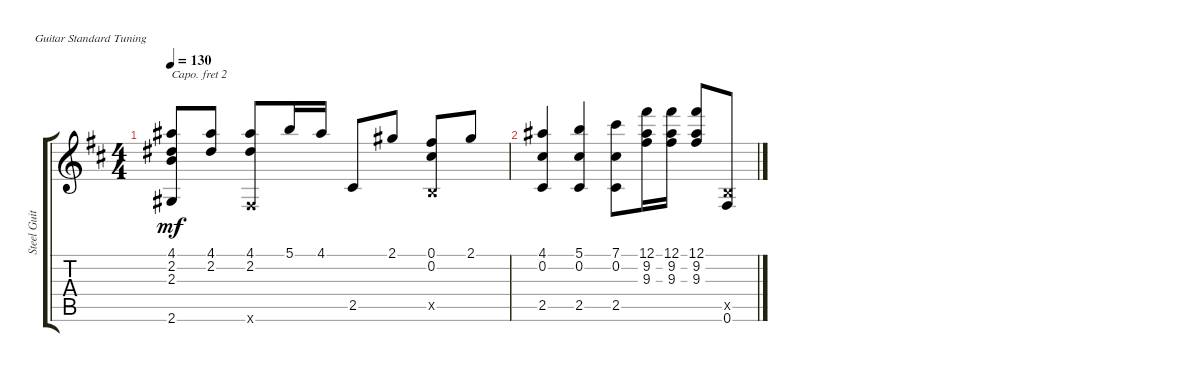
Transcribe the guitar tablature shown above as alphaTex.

\defaultSystemsLayout 4
\bracketExtendMode groupsimilarinstruments
\otherSystemsTrackNameOrientation horizontal
\track ("Steel Guitar" "Steel Guit") {instrument acousticguitarsteel}
\staff {score tabs}
\capo 2
\tuning (E4 B3 G3 D3 A2 E2)
\ts (4 4)
\tempo 130
\clef g2
\ks d
(2.6{acc #} 2.3{acc forcenatural} 2.2{acc #} 4.1{acc #}).8{dy mf beam Up} (4.1{acc #} 2.2{acc #}).8{beam Up} (4.1{acc #} 2.2{acc #} 0.6{x acc forcenatural}).8{beam Up} 5.1{acc forcenatural}.16{beam Up} 4.1{acc #}.16{beam Up} 2.5{acc forcenatural}.8{beam Up} 2.1{acc #}.8{beam Up} (0.1{acc forcenatural} 0.2{acc forcenatural} 0.5{x acc forcenatural}).8{beam Up} 2.1{acc #}.8{beam Up} |
(4.1{acc #} 0.2{acc forcenatural} 2.5{acc forcenatural}).4{beam Up} (0.2{acc forcenatural} 5.1{acc forcenatural} 2.5{acc forcenatural}).4{beam Up} (7.1{acc forcenatural} 0.2{acc forcenatural} 2.5{acc forcenatural}).8{beam Down} (12.1{acc forcenatural} 9.2{acc #} 9.3{acc forcenatural}).16{beam Down} (12.1{acc forcenatural} 9.2{acc #} 9.3{acc forcenatural}).16{beam Down} (12.1{acc forcenatural} 9.2{acc #} 9.3{acc forcenatural}).8{beam Up} (0.6{acc forcenatural} 0.5{x acc forcenatural}).8{beam Up}
